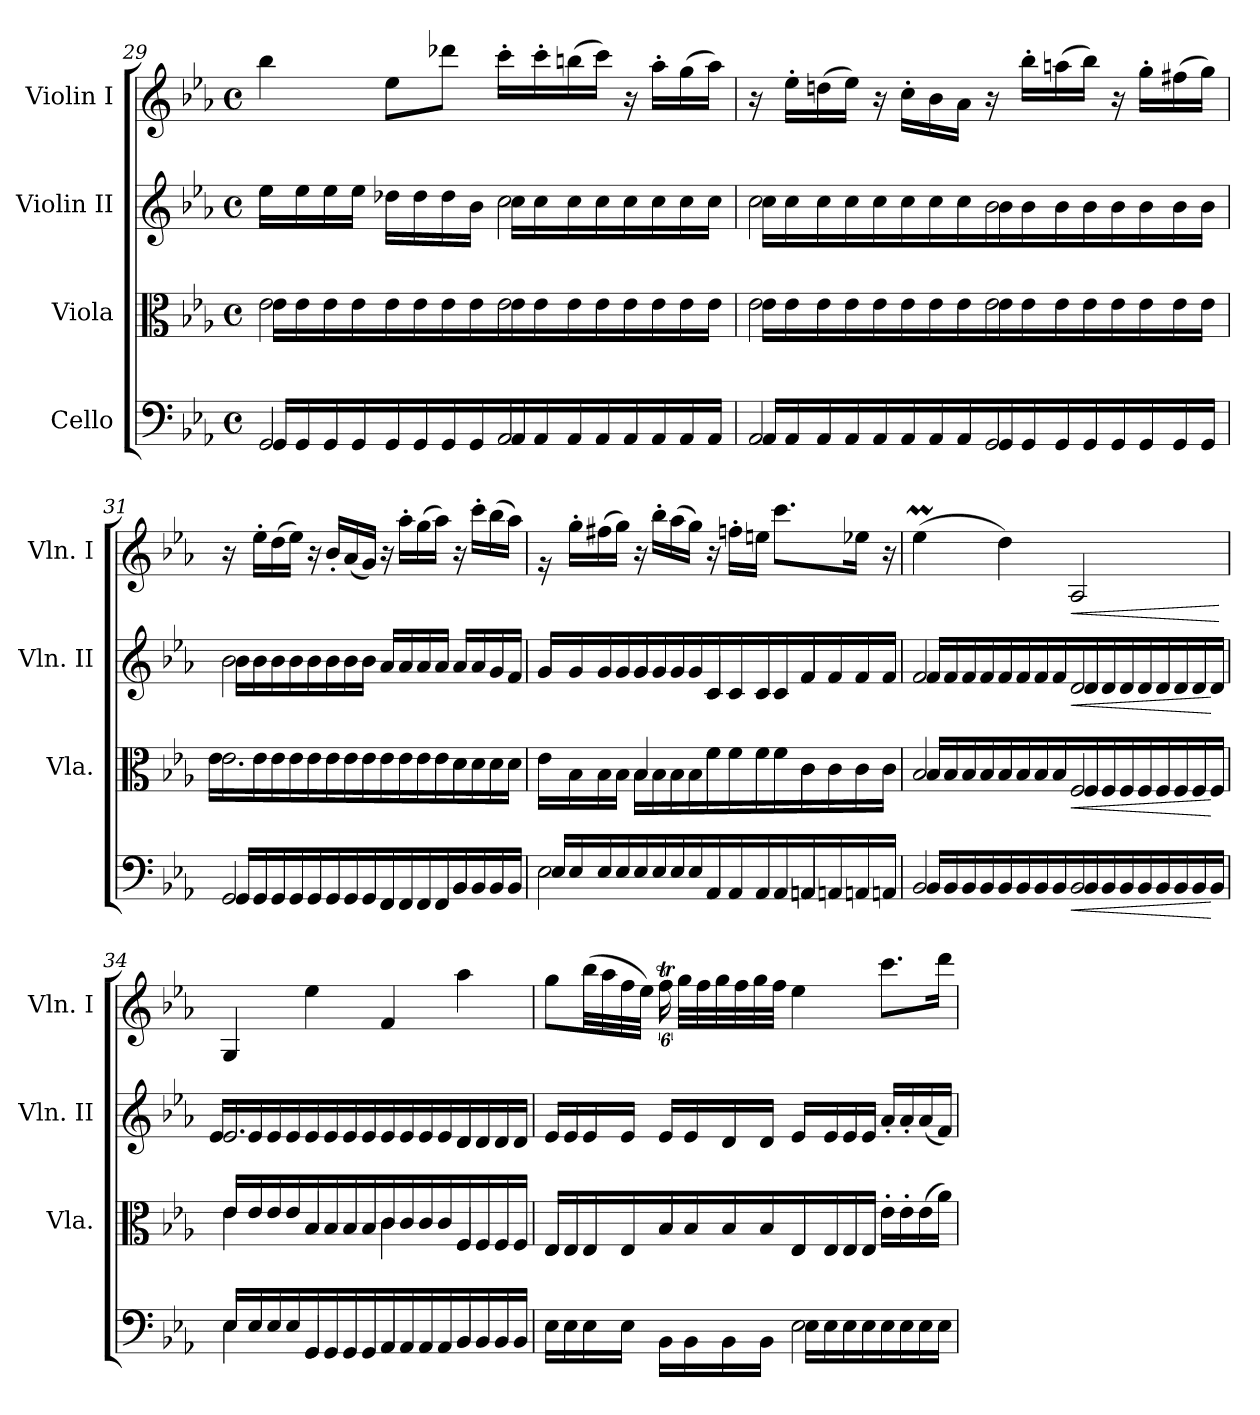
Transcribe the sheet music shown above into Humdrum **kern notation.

**kern	**dynam	**kern	**dynam	**kern	**dynam	**kern	**dynam
*part4	*part4	*part3	*part3	*part2	*part2	*part1	*part1
*staff4	*staff4	*staff3	*staff3	*staff2	*staff2	*staff1	*staff1
*I"Cello	*	*I"Viola	*	*I"Violin II	*	*I"Violin I	*
*	*	*I'Vla.	*	*I'Vln. II	*	*I'Vln. I	*
*clefF4	*	*clefC3	*	*clefG2	*	*clefG2	*
*k[b-e-a-]	*	*k[b-e-a-]	*	*k[b-e-a-]	*	*k[b-e-a-]	*
*E-:	*	*E-:	*	*E-:	*	*E-:	*
*M4/4	*	*M4/4	*	*M4/4	*	*M4/4	*
*met(c)	*	*met(c)	*	*met(c)	*	*met(c)	*
=29	=29	=29	=29	=29	=29	=29	=29
*^	*	*^	*	*^	*	*	*
2GG/	16GG/LL	.	2e-\	16e-\LL	.	4ee-\	16ee-\LL	.	4bb-\	.
.	16GG/	.	.	16e-\	.	.	16ee-\	.	.	.
.	16GG/	.	.	16e-\	.	.	16ee-\	.	.	.
.	16GG/	.	.	16e-\	.	.	16ee-\JJ	.	.	.
.	16GG/	.	.	16e-\	.	16dd-X\LL	4ryy	.	8ee-\L	.
.	16GG/	.	.	16e-\	.	16dd-\	.	.	.	.
.	16GG/	.	.	16e-\	.	16dd-\	.	.	8ddd-X\J	.
.	16GG/	.	.	16e-\	.	16b-\JJ	.	.	.	.
2AA-/	16AA-/	.	2e-\	16e-\	.	2cc\	16cc\LL	.	16ccc'\LL	.
.	16AA-/	.	.	16e-\	.	.	16cc\	.	16ccc'\	.
.	16AA-/	.	.	16e-\	.	.	16cc\	.	(>16bbn\	.
.	16AA-/	.	.	16e-\	.	.	16cc\	.	16ccc\JJ)	.
.	16AA-/	.	.	16e-\	.	.	16cc\	.	16r	.
.	16AA-/	.	.	16e-\	.	.	16cc\	.	16aa-'\LL	.
.	16AA-/	.	.	16e-\	.	.	16cc\	.	(>16gg\	.
.	16AA-/JJ	.	.	16e-\JJ	.	.	16cc\JJ	.	16aa-\JJ)	.
=30	=30	=30	=30	=30	=30	=30	=30	=30	=30	=30
2AA-/	16AA-/LL	.	2e-\	16e-\LL	.	2cc\	16cc\LL	.	16r	.
.	16AA-/	.	.	16e-\	.	.	16cc\	.	16ee-'\LL	.
.	16AA-/	.	.	16e-\	.	.	16cc\	.	(>16ddn\	.
.	16AA-/	.	.	16e-\	.	.	16cc\	.	16ee-\JJ)	.
.	16AA-/	.	.	16e-\	.	.	16cc\	.	16r	.
.	16AA-/	.	.	16e-\	.	.	16cc\	.	16cc'\LL	.
.	16AA-/	.	.	16e-\	.	.	16cc\	.	16b-\	.
.	16AA-/	.	.	16e-\	.	.	16cc\	.	16a-\JJ	.
2GG/	16GG/	.	2e-\	16e-\	.	2b-\	16b-\	.	16r	.
.	16GG/	.	.	16e-\	.	.	16b-\	.	16bb-'\LL	.
.	16GG/	.	.	16e-\	.	.	16b-\	.	(>16aan\	.
.	16GG/	.	.	16e-\	.	.	16b-\	.	16bb-\JJ)	.
.	16GG/	.	.	16e-\	.	.	16b-\	.	16r	.
.	16GG/	.	.	16e-\	.	.	16b-\	.	16gg'\LL	.
.	16GG/	.	.	16e-\	.	.	16b-\	.	(>16ff#X\	.
.	16GG/JJ	.	.	16e-\JJ	.	.	16b-\JJ	.	16gg\JJ)	.
!!LO:LB:g=z
=31	=31	=31	=31	=31	=31	=31	=31	=31	=31	=31
2GG/	16GG/LL	.	2.e-\	16e-\LL	.	2b-\	16b-\LL	.	16r	.
.	16GG/	.	.	16e-\	.	.	16b-\	.	16ee-'\LL	.
.	16GG/	.	.	16e-\	.	.	16b-\	.	(>16dd\	.
.	16GG/	.	.	16e-\	.	.	16b-\	.	16ee-\JJ)	.
.	16GG/	.	.	16e-\	.	.	16b-\	.	16r	.
.	16GG/	.	.	16e-\	.	.	16b-\	.	16b-'/LL	.
.	16GG/	.	.	16e-\	.	.	16b-\	.	(16a-/	.
.	16GG/	.	.	16e-\	.	.	16b-\JJ	.	16g/JJ)	.
4FF/	16FF/	.	.	16e-\	.	16a-/LL	2ryy	.	16r	.
.	16FF/	.	.	16e-\	.	16a-/	.	.	16aa-'\LL	.
.	16FF/	.	.	16e-\	.	16a-/	.	.	(>16gg\	.
.	16FF/	.	.	16e-\	.	16a-/JJ	.	.	16aa-\JJ)	.
4BB-/	16BB-/	.	4d\	16d\	.	16a-/LL	.	.	16r	.
.	16BB-/	.	.	16d\	.	16a-/	.	.	16ccc'\LL	.
.	16BB-/	.	.	16d\	.	16g/	.	.	(>16bb-\	.
.	16BB-/JJ	.	.	16d\JJ	.	16f/JJ	.	.	16aa-\JJ)	.
=32	=32	=32	=32	=32	=32	=32	=32	=32	=32	=32
2E-\	16E-\LL	.	16e-\LL	4ryy	.	4g/	16g/LL	.	16rg	.
.	16E-\	.	16B-\	.	.	.	16g/	.	16gg'\LL	.
.	16E-\	.	16B-\	.	.	.	16g/	.	(>16ff#X\	.
.	16E-\	.	16B-\JJ	.	.	.	16g/	.	16gg\JJ)	.
.	16E-\	.	4B-/	16B-/LL	.	4g/	16g/	.	16r	.
.	16E-\	.	.	16B-/	.	.	16g/	.	16bb-'\LL	.
.	16E-\	.	.	16B-/	.	.	16g/	.	(>16aa-\	.
.	16E-\	.	.	16B-/	.	.	16g/	.	16gg\JJ)	.
4AA-/	16AA-/	.	4f\	16f\	.	4c/	16c/	.	16r	.
.	16AA-/	.	.	16f\	.	.	16c/	.	16ffn'\LL	.
.	16AA-/	.	.	16f\	.	.	16c/	.	16een\JJ	.
.	16AA-/	.	.	16f\	.	.	16c/	.	8.ccc\L	.
4AAn/	16AAn/	.	4c\	16c\	.	4f/	16f/	.	.	.
.	16AAn/	.	.	16c\	.	.	16f/	.	.	.
.	16AAn/	.	.	16c\	.	.	16f/	.	16ee-X\Jk	.
.	16AAn/JJ	.	.	16c\JJ	.	.	16f/JJ	.	16r	.
=33	=33	=33	=33	=33	=33	=33	=33	=33	=33	=33
2BB-/	16BB-/LL	.	2B-/	16B-/LL	.	2f/	16f/LL	.	(>4ee-M\	.
.	16BB-/	.	.	16B-/	.	.	16f/	.	.	.
.	16BB-/	.	.	16B-/	.	.	16f/	.	.	.
.	16BB-/	.	.	16B-/	.	.	16f/	.	.	.
.	16BB-/	.	.	16B-/	.	.	16f/	.	4dd\)	.
.	16BB-/	.	.	16B-/	.	.	16f/	.	.	.
.	16BB-/	.	.	16B-/	.	.	16f/	.	.	.
.	16BB-/	.	.	16B-/	.	.	16f/	.	.	.
!	!	!LO:HP:b	!	!	!LO:HP:b	!	!	!LO:HP:b	!	!LO:HP:b
2BB-/	16BB-/	<	2F/	16F/	<	2d/	16d/	<	2A-/	<
.	16BB-/	.	.	16F/	.	.	16d/	.	.	.
.	16BB-/	.	.	16F/	.	.	16d/	.	.	.
.	16BB-/	.	.	16F/	.	.	16d/	.	.	.
.	16BB-/	.	.	16F/	.	.	16d/	.	.	.
.	16BB-/	.	.	16F/	.	.	16d/	.	.	.
.	16BB-/	.	.	16F/	.	.	16d/	.	.	.
.	16BB-/JJ	[	.	16F/JJ	[	.	16d/JJ	[	.	.
*v	*v	*	*	*	*	*v	*v	*	*	*
*	*	*v	*v	*	*	*	*	*
.	.	.	.	.	.	.	[
=34	=34	=34	=34	=34	=34	=34	=34
*^	*	*^	*	*^	*	*	*
4E-\	16E-\LL	.	4e-\	16e-\LL	.	2.e-/	16e-/LL	.	4G/	.
.	16E-\	.	.	16e-\	.	.	16e-/	.	.	.
.	16E-\	.	.	16e-\	.	.	16e-/	.	.	.
.	16E-\	.	.	16e-\	.	.	16e-/	.	.	.
4GG/	16GG/	.	4B-/	16B-/	.	.	16e-/	.	4ee-\	.
.	16GG/	.	.	16B-/	.	.	16e-/	.	.	.
.	16GG/	.	.	16B-/	.	.	16e-/	.	.	.
.	16GG/	.	.	16B-/	.	.	16e-/	.	.	.
4AA-/	16AA-/	.	4c\	16c\	.	.	16e-/	.	4f/	.
.	16AA-/	.	.	16c\	.	.	16e-/	.	.	.
.	16AA-/	.	.	16c\	.	.	16e-/	.	.	.
.	16AA-/	.	.	16c\	.	.	16e-/	.	.	.
4BB-/	16BB-/	.	4F/	16F/	.	4d/	16d/	.	4aa-\	.
.	16BB-/	.	.	16F/	.	.	16d/	.	.	.
.	16BB-/	.	.	16F/	.	.	16d/	.	.	.
.	16BB-/JJ	.	.	16F/JJ	.	.	16d/JJ	.	.	.
*	*	*	*	*	*	*v	*v	*	*	*
=35	=35	=35	=35	=35	=35	=35	=35	=35	=35
*	*	*	*	*	*	*	*	*^	*
16E-\LL	2ryy	.	4E-/	16E-/LL	.	16e-/LL	.	8gg\L	4ryy	.
16E-\	.	.	.	16E-/	.	16e-/	.	.	.	.
16E-\	.	.	.	16E-/	.	16e-/	.	(>32bb-\LL	.	.
.	.	.	.	.	.	.	.	32aa-\	.	.
16E-\JJ	.	.	.	16E-/	.	16e-/JJ	.	32ff\	.	.
.	.	.	.	.	.	.	.	32ee-\JJJ)	.	.
16BB-\LL	.	.	4B-/	16B-/	.	16e-/LL	.	4ffT\	96%5ff\	.
.	.	.	.	.	.	.	.	.	32gg\LLL	.
16BB-\	.	.	.	16B-/	.	16e-/	.	.	.	.
.	.	.	.	.	.	.	.	.	32ff\	.
.	.	.	.	.	.	.	.	.	32gg\	.
16BB-\	.	.	.	16B-/	.	16d/	.	.	.	.
.	.	.	.	.	.	.	.	.	32ff\	.
.	.	.	.	.	.	.	.	.	32gg\	.
16BB-\JJ	.	.	.	16B-/	.	16d/JJ	.	.	.	.
.	.	.	.	.	.	.	.	.	32ff\JJJ	.
.	.	.	.	.	.	.	.	.	96%49ryy	.
2E-\	16E-\LL	.	4E-/	16E-/	.	16e-/LL	.	4ee-\	.	.
.	16E-\	.	.	16E-/	.	16e-/	.	.	.	.
.	16E-\	.	.	16E-/	.	16e-/	.	.	.	.
.	16E-\	.	.	16E-/JJ	.	16e-/JJ	.	.	.	.
.	16E-\	.	16e-'\LL	4ryy	.	16a-'/LL	.	8.ccc\L	.	.
.	16E-\	.	16e-'\	.	.	16a-'/	.	.	.	.
.	16E-\	.	(16e-\	.	.	(16a-/	.	.	.	.
.	16E-\JJ	.	16a-\JJ)	.	.	16f/JJ)	.	16ddd\Jk	.	.
*v	*v	*	*	*	*	*	*	*v	*v	*
*	*	*v	*v	*	*	*	*	*
=	=	=	=	=	=	=	=
*-	*-	*-	*-	*-	*-	*-	*-
